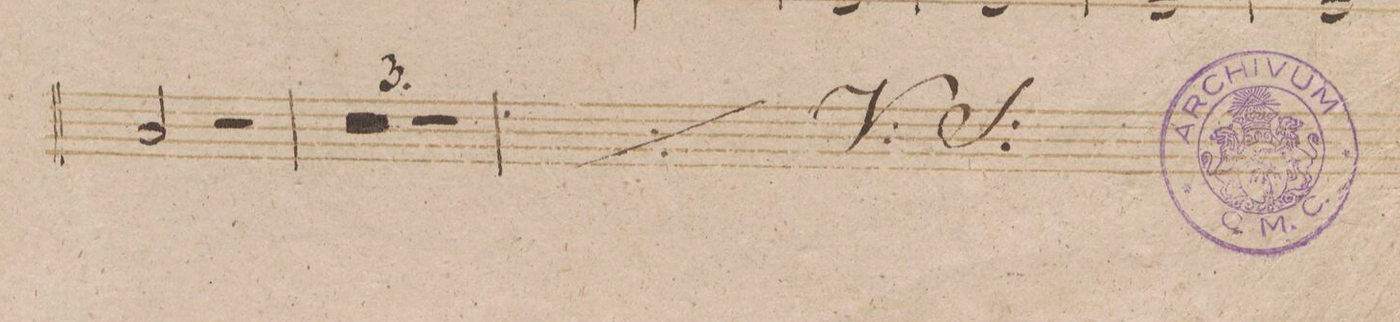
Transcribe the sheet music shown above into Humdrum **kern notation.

**kern	**dynam
*I"Tympano in C. F.	*
*clefF4	*
*k[b-]	*
*met(c|)	*
*M2/2	*
2F/	.
2r	.
=14	=14
0r	.
=15	=15
=16	=16
1r	.
=17	=17
*-	*-
